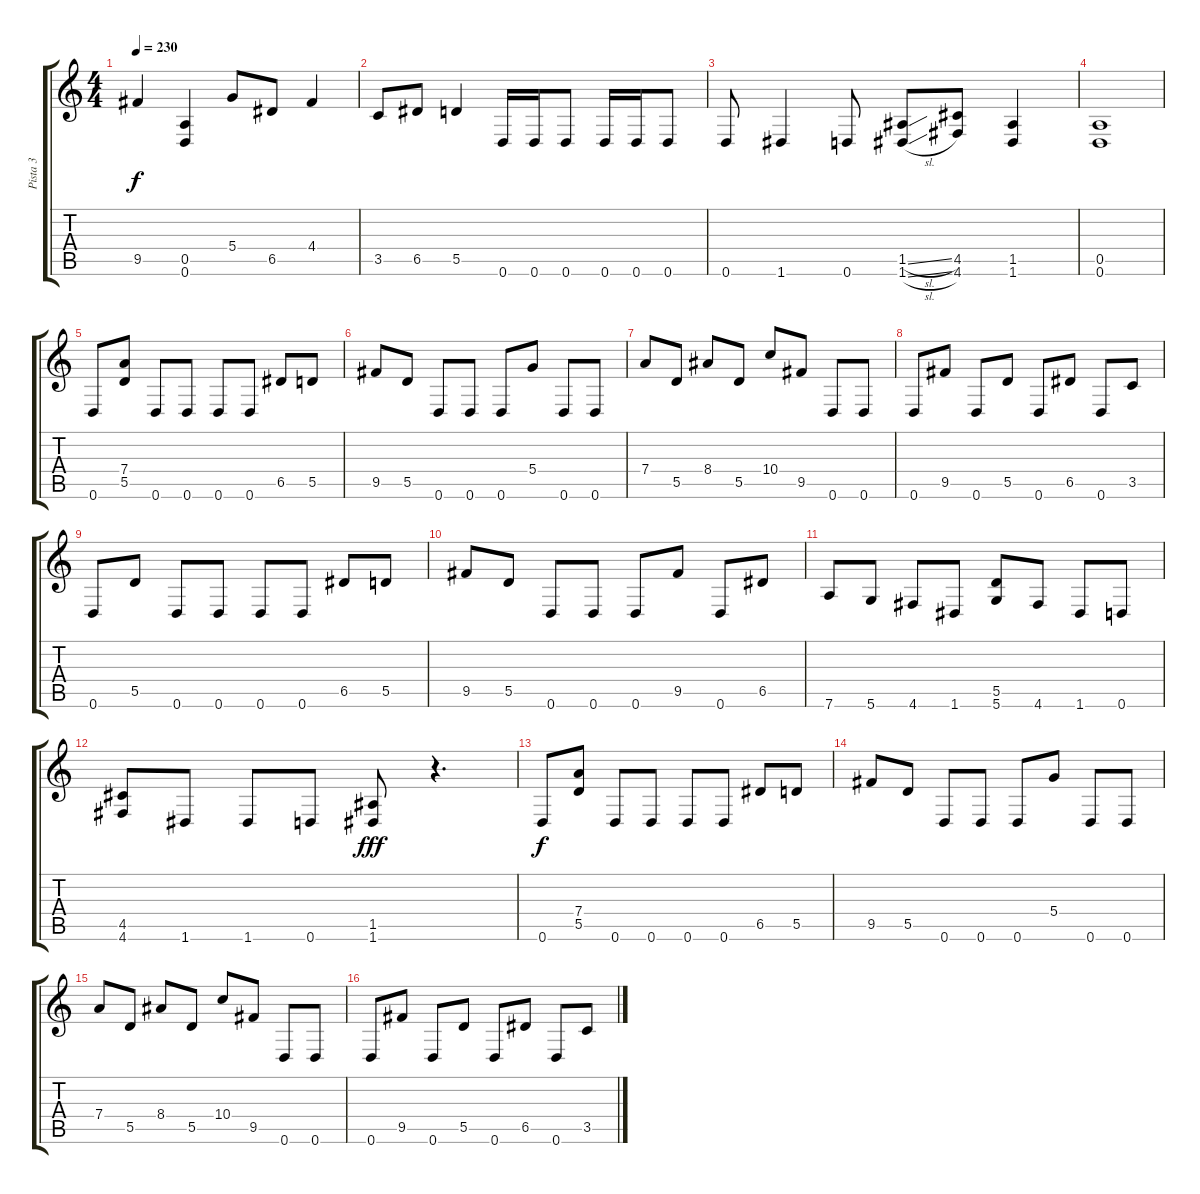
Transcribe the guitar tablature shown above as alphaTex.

\track ("Pista 3" "Pista 3") {instrument distortionguitar}
\staff {score tabs}
\tuning (E4 B3 G3 D3 A2 D2) {hide}
\ts (4 4)
\tempo 230
\clef g2
\ks c
9.5.4{dy f} (0.5 0.6).4 5.4.8 6.5.8 4.4.4 |
3.5.8 6.5.8 5.5.4 0.6.16 0.6.16 0.6.8 0.6.16 0.6.16 0.6.8 |
0.6.8 1.6.4 0.6.8 (1.5{sl} 1.6{sl}).8 (4.5 4.6).8 (1.5 1.6).4 |
(0.5 0.6).1 |
0.6.8 (7.4 5.5).8 0.6.8 0.6.8 0.6.8 0.6.8 6.5.8 5.5.8 |
9.5.8 5.5.8 0.6.8 0.6.8 0.6.8 5.4.8 0.6.8 0.6.8 |
7.4.8 5.5.8 8.4.8 5.5.8 10.4.8 9.5.8 0.6.8 0.6.8 |
0.6.8 9.5.8 0.6.8 5.5.8 0.6.8 6.5.8 0.6.8 3.5.8 |
0.6.8 5.5.8 0.6.8 0.6.8 0.6.8 0.6.8 6.5.8 5.5.8 |
9.5.8 5.5.8 0.6.8 0.6.8 0.6.8 9.5.8 0.6.8 6.5.8 |
7.6.8 5.6.8 4.6.8 1.6.8 (5.5 5.6).8 4.6.8 1.6.8 0.6.8 |
(4.5 4.6).8 1.6.8 1.6.8 0.6.8 (1.5 1.6).8{dy fff} r.4{d} |
0.6.8{dy f} (7.4 5.5).8 0.6.8 0.6.8 0.6.8 0.6.8 6.5.8 5.5.8 |
9.5.8 5.5.8 0.6.8 0.6.8 0.6.8 5.4.8 0.6.8 0.6.8 |
7.4.8 5.5.8 8.4.8 5.5.8 10.4.8 9.5.8 0.6.8 0.6.8 |
0.6.8 9.5.8 0.6.8 5.5.8 0.6.8 6.5.8 0.6.8 3.5.8
